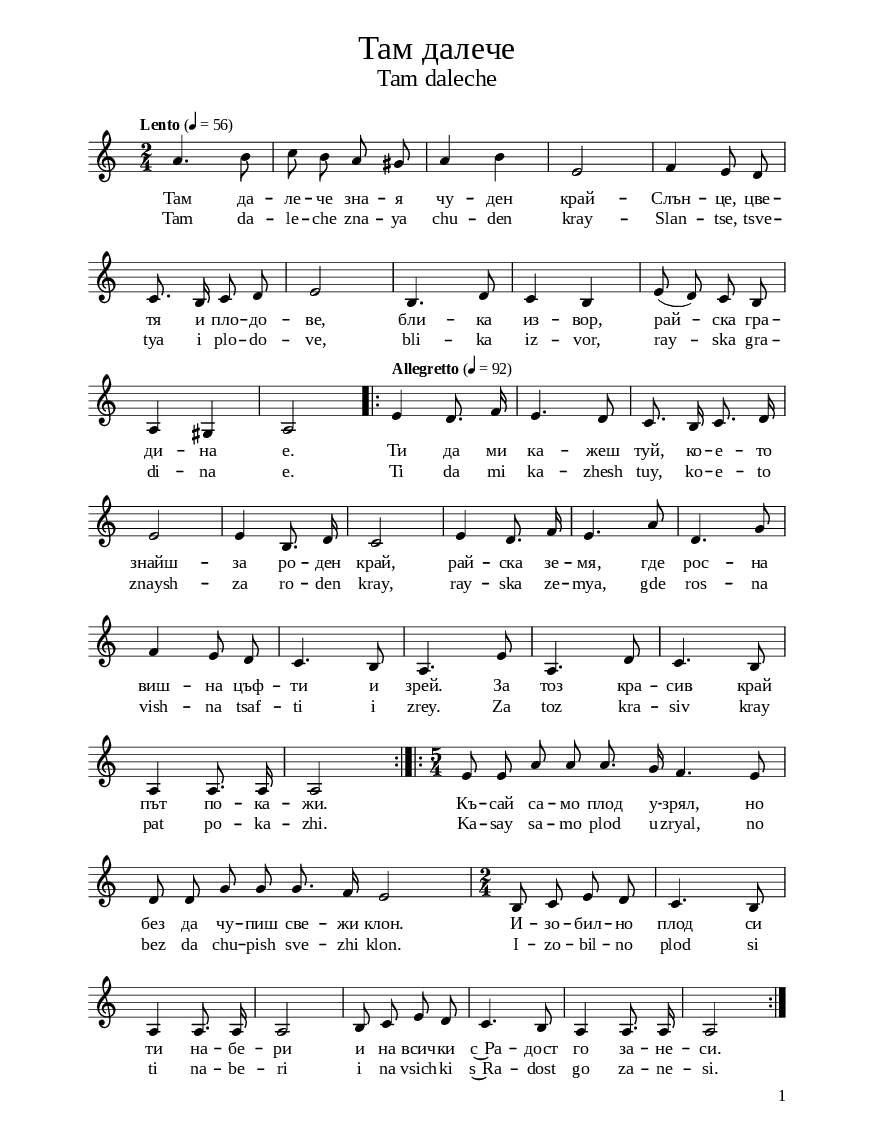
\version "2.24.0"

\include "include/globals.ily"

\bookpart {
  \include "include/bookpart-paper.ily"
  \score {
    \include "include/score-layout.ily"

    \new Voice \absolute {
      \clef treble
      \key c \major
      \time 2/4
      \tempoFunc "Lento" 4 "56"
      \autoBeamOff
      a'4. b'8 |  c''8 b'8 a'8 gis'8 | a'4 b'4 | e'2 |  f'4 e'8 d'8 \break |


      c'8. b16 c'8 d'8 | e'2 | b4. d'8 | c'4 b4 | e'8 ( d'8 ) c'8 b8 \break |


      a4 gis4 | a2 \bar ".|:"
        | \tempoFunc "Allegretto" 4 "92" | e'4 d'8. f'16 | e'4. d'8 |c'8. b16 c'8. d'16 \break |

        e'2 | e'4 b8. d'16 | c'2 | e'4 d'8. f'16 | e'4. a'8 | d'4. g'8 \break |

        f'4 e'8 d'8 | c'4. b8 | a4. e'8 | a4. d'8 | c'4. b8 \break |

        a4 a8. a16 | a2 \bar ":|.|:"
       | \time 5/4 
        e'8 e'8 a'8 a'8 a'8. g'16 f'4. e'8 \break |

        d'8 d'8 g'8 g'8 g'8. f'16 e'2 | \time 2/4  b8 c'8 e'8 d'8 | c'4. b8 \break |

        a4 a8. a16 | a2 | b8 c'8 e'8 d'8 | c'4. b8 | a4 a8. a16 | a2 \bar ":|."
      }

      \addlyrics { Там   да  --  ле
  --  че   зна  --  я   чу  --  ден   край -- Слън --  це,
   цве  --  тя   и   пло  --  до  --  ве,   бли  --  ка   из  --
   вор,   рай  --  ска   гра  --  ди  --  на   е.   Ти   да   ми   ка
  --  жеш   туй,   ко  --  е  --  то   знайш  --  за   ро  --  ден
   край,   рай  --  ска   зе  --  мя,   где   рос  --  на   виш  --
   на   цъф  --  ти   и   зрей.   За   тоз   кра  --  сив   край
   път   по  --  ка  --  жи.   Къ  --  сай   са  --  мо   плод   у  --
   зрял,   но   без   да   чу  --  пиш   све  --  жи   клон.   И  --
   зо  --  бил  --  но   плод   си   ти   на  --  бе  --  ри   и   на
   всич  --  ки   с~Ра  --  дост   го   за  --  не  --  си. }
      \addlyrics {  Tam da -- le --
  che zna -- ya chu -- den kray -- Slan --  tse,  tsve -- tya i plo -- do
  --  ve,  bli -- ka iz --  vor,  ray -- ska gra -- di -- na  e.  Ti
  da mi ka -- zhesh  tuy,  ko -- e -- to znaysh -- za ro -- den
   kray,  ray -- ska ze --  mya,  gde ros -- na vish -- na tsaf -- ti
  i  zrey.  Za toz kra -- siv kray pat po -- ka --  zhi.  Ka -- say sa
  -- mo plod u --  zryal,  no bez da chu -- pish sve -- zhi  klon.  I
  -- zo -- bil -- no plod si ti na -- be -- ri i na vsich -- ki  s~Ra
  -- dost go za -- ne --  si. }

      \header {
        title = \titleFunc "Там далече" "Tam daleche"
      }

      \midi{}

    } % score

    \pageBreak


    % include foreign translation(s) of the song
    
\version "2.24.0"

\markup \fill-line { \fontsize #deTitleFontSize "Dort in der Ferne" }
\markup \null
\markup \null
\markup \fontsize #deCoupletFontSize {
  \hspace #10
  \override #`(baseline-skip . ,deCoupletBaselineSkip)

  \column {

    \line { " "Dort, in der Ferne, kenne ich ein wunderbares Land:  }

    \line { " "Sonne, Blumen und Früchte,  }

    \line { " "eine Quelle sprudelt, es ist ein Paradiesgarten.  }

    \line { " "Sag’ mir, was du weißt,  }

    \line { " "über die Heimat, paradiesische Erde,  }

    \line { " "wo der taubedeckt  Kirschbaum blüht und reift.  }

    \line { " "Zeig’ mir den Weg in dieses schöne Land.  }

    \line { " "Pflücke nur die reife Frucht,  }

    \line { " "ohne die jungen Triebe zu brechen.  }

    \line { " "Pflücke dir reichlich Früchte  }

    \line { " "und bringe sie allen mit Freude!  }

  }
}




  } % bookpart
